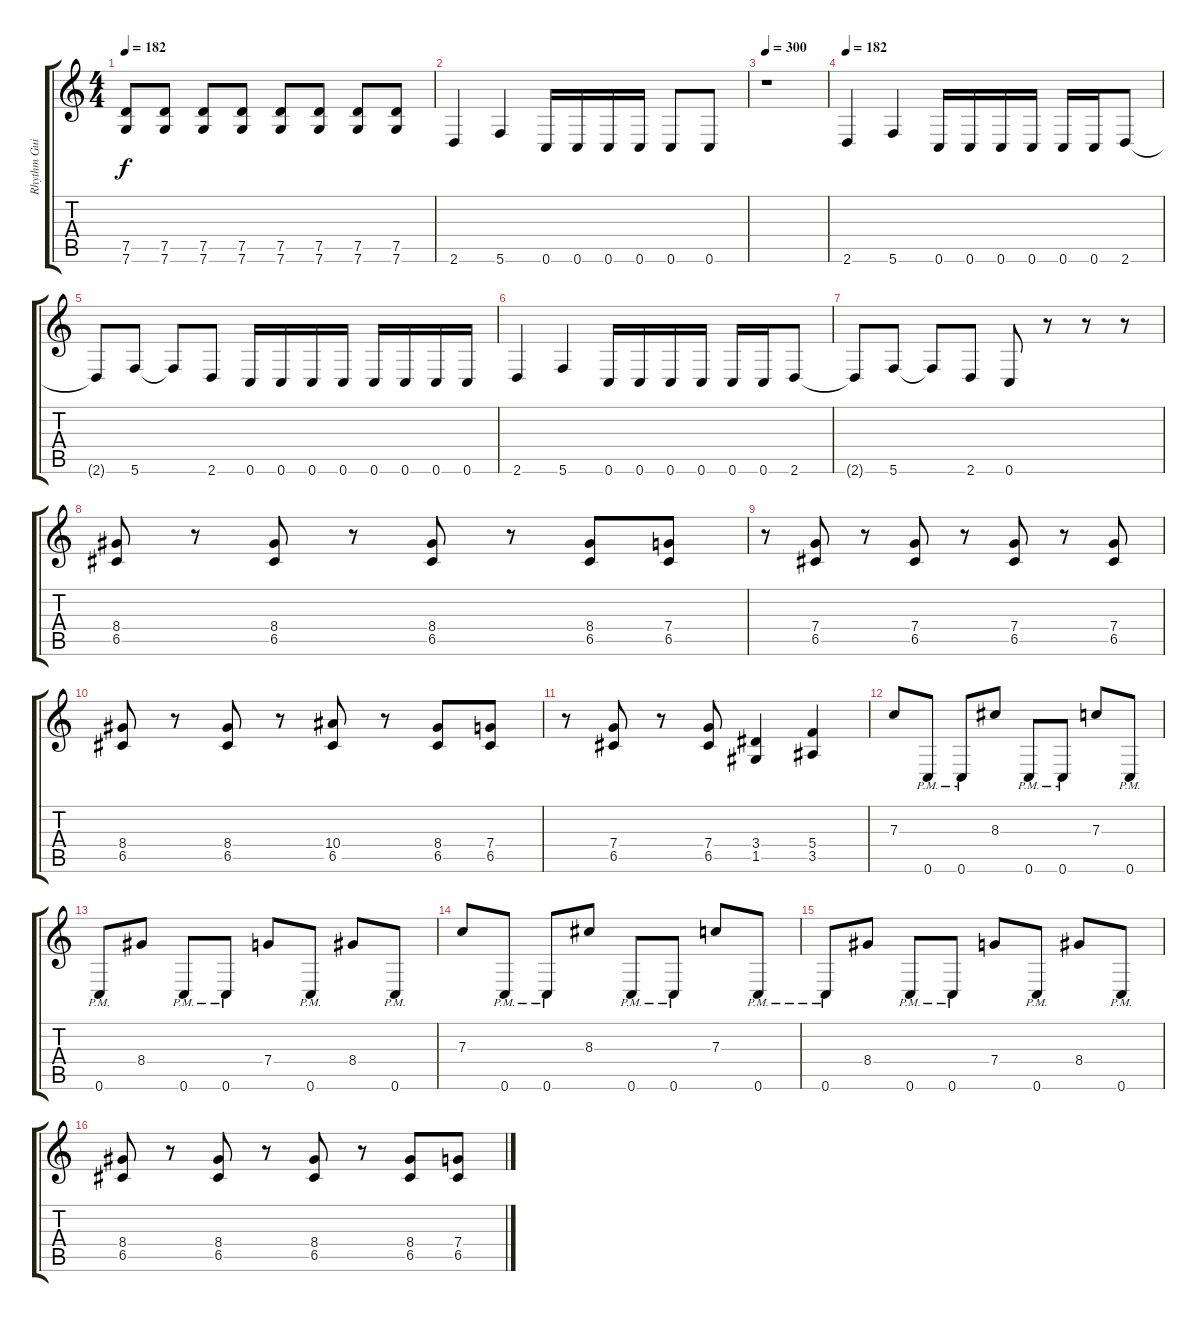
\track ("Rhythm Guitar" "Rhythm Gui") {instrument distortionguitar}
\staff {score tabs}
\tuning (D4 A3 F3 C3 G2 C2) {hide}
\ts (4 4)
\tempo 182
\clef g2
\ks c
(7.5 7.6).8{dy f} (7.5 7.6).8 (7.5 7.6).8 (7.5 7.6).8 (7.5 7.6).8 (7.5 7.6).8 (7.5 7.6).8 (7.5 7.6).8 |
2.6.4 5.6.4 0.6.16 0.6.16 0.6.16 0.6.16 0.6.8 0.6.8 |
\tempo 300
r.1 |
\tempo 182
2.6.4 5.6.4 0.6.16 0.6.16 0.6.16 0.6.16 0.6.16 0.6.16 2.6.8 |
2.6{t}.8 5.6.8 5.6{t}.8 2.6.8 0.6.16 0.6.16 0.6.16 0.6.16 0.6.16 0.6.16 0.6.16 0.6.16 |
2.6.4 5.6.4 0.6.16 0.6.16 0.6.16 0.6.16 0.6.16 0.6.16 2.6.8 |
2.6{t}.8 5.6.8 5.6{t}.8 2.6.8 0.6.8 r.8 r.8 r.8 |
(8.4 6.5).8 r.8 (8.4 6.5).8 r.8 (8.4 6.5).8 r.8 (8.4 6.5).8 (7.4 6.5).8 |
r.8 (7.4 6.5).8 r.8 (7.4 6.5).8 r.8 (7.4 6.5).8 r.8 (7.4 6.5).8 |
(8.4 6.5).8 r.8 (8.4 6.5).8 r.8 (10.4 6.5).8 r.8 (8.4 6.5).8 (7.4 6.5).8 |
r.8 (7.4 6.5).8 r.8 (7.4 6.5).8 (3.4 1.5).4 (5.4 3.5).4 |
7.3.8 0.6{pm}.8 0.6{pm}.8 8.3.8 0.6{pm}.8 0.6{pm}.8 7.3.8 0.6{pm}.8 |
0.6{pm}.8 8.4.8 0.6{pm}.8 0.6{pm}.8 7.4.8 0.6{pm}.8 8.4.8 0.6{pm}.8 |
7.3.8 0.6{pm}.8 0.6{pm}.8 8.3.8 0.6{pm}.8 0.6{pm}.8 7.3.8 0.6{pm}.8 |
0.6{pm}.8 8.4.8 0.6{pm}.8 0.6{pm}.8 7.4.8 0.6{pm}.8 8.4.8 0.6{pm}.8 |
(8.4 6.5).8 r.8 (8.4 6.5).8 r.8 (8.4 6.5).8 r.8 (8.4 6.5).8 (7.4 6.5).8
